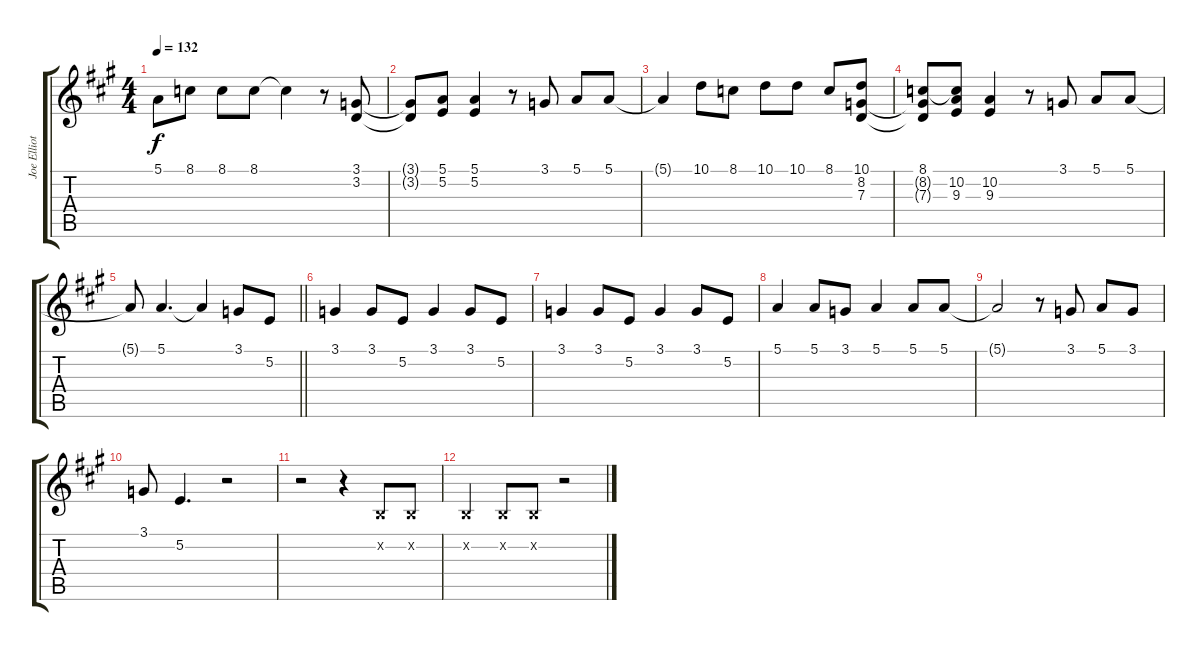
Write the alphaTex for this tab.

\track ("Joe Elliott" "Joe Elliot") {instrument lead1square}
\staff {score tabs}
\tuning (E4 B3 G3 D3 A2 E2) {hide}
\ts (4 4)
\tempo 132
\clef g2
\ks a
5.1{t}.8{dy f} 8.1.8 8.1.8 8.1.8 8.1{t}.4 r.8 (3.1 3.2).8 |
(3.1{t} 3.2{t}).8 (5.1 5.2).8 (5.1 5.2).4 r.8 3.1.8 5.1.8 5.1.8 |
5.1{t}.4 10.1.8 8.1.8 10.1.8 10.1.8 8.1.8 (10.1 8.2 7.3).8 |
(8.1 8.2{t} 7.3{t}).8 (8.1{t} 10.2 9.3).8 (10.2 9.3).4 r.8 3.1.8 5.1.8 5.1.8 |
\barLineRight lightlight
5.1{t}.8 5.1.4{d} 5.1{t}.4 3.1.8 5.2.8 |
3.1.4 3.1.8 5.2.8 3.1.4 3.1.8 5.2.8 |
3.1.4 3.1.8 5.2.8 3.1.4 3.1.8 5.2.8 |
5.1.4 5.1.8 3.1.8 5.1.4 5.1.8 5.1.8 |
5.1{t}.2 r.8 3.1.8 5.1.8 3.1.8 |
3.1.8 5.2.4{d} r.2 |
r.2 r.4 0.2{x}.8 0.2{x}.8 |
0.2{x}.4 0.2{x}.8 0.2{x}.8 r.2
